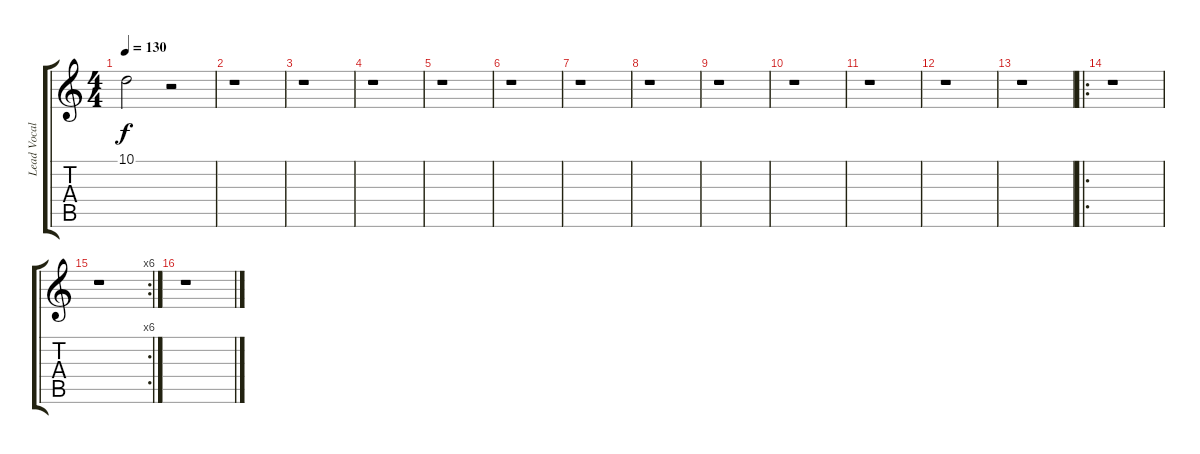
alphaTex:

\track ("Lead Vocal" "Lead Vocal") {instrument tenorsax}
\staff {score tabs}
\tuning (E4 B3 G3 D3 A2 E2) {hide}
\ts (4 4)
\tempo 130
\clef g2
\ks c
10.1{t}.2{dy f} r.2 |
r.1 |
r.1 |
r.1 |
r.1 |
r.1 |
r.1 |
r.1 |
r.1 |
r.1 |
r.1 |
r.1 |
r.1 |
\ro
r.1 |
\rc 6
r.1 |
r.1
